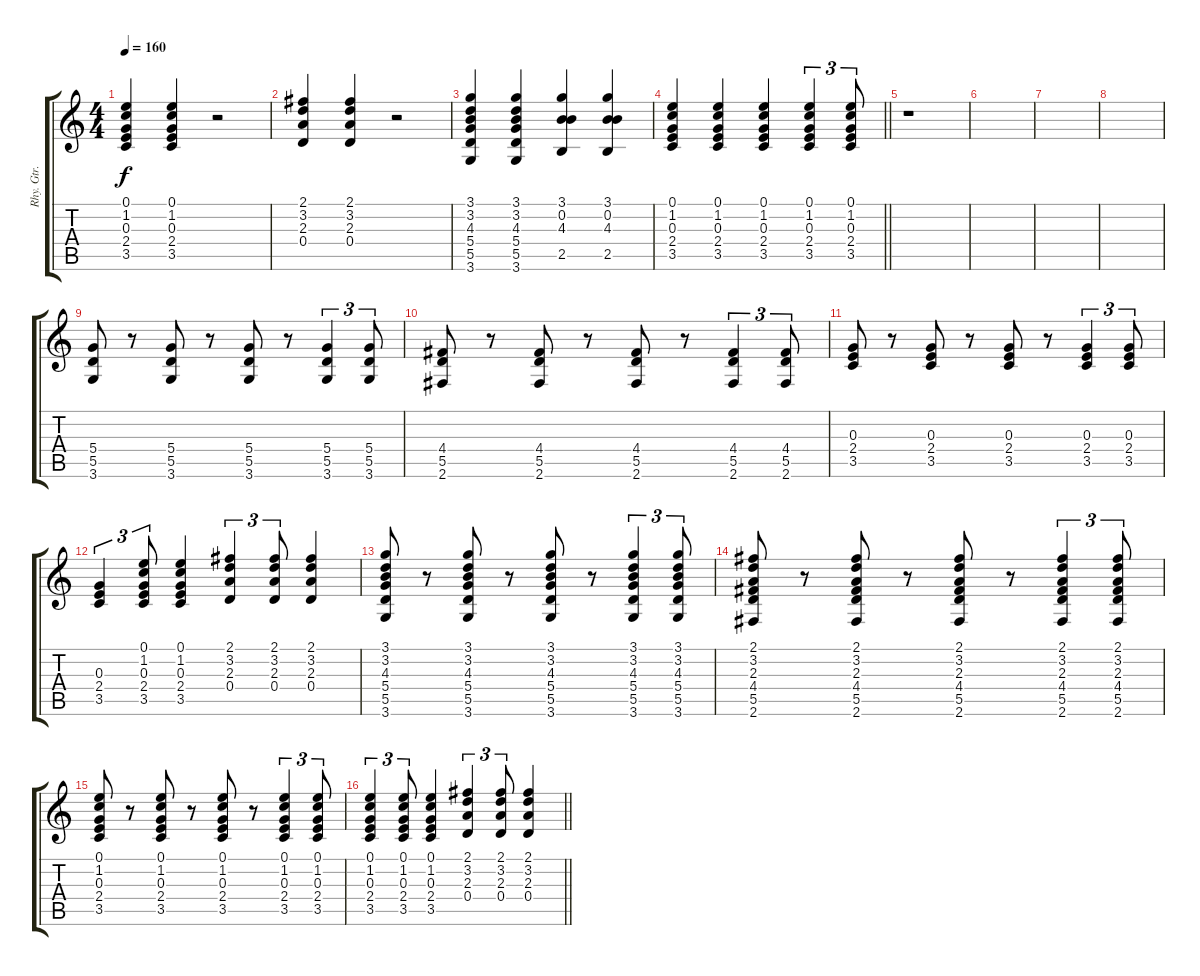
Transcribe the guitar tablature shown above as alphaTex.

\track ("Rhy. Gtr. 1" "Rhy. Gtr. ") {instrument acousticguitarsteel}
\staff {score tabs}
\tuning (E4 B3 G3 D3 A2 E2) {hide}
\ts (4 4)
\tempo 160
\clef g2
\ks c
(0.1 1.2 0.3 2.4 3.5).4{dy f} (0.1 1.2 0.3 2.4 3.5).4 r.2 |
(2.1 3.2 2.3 0.4).4 (2.1 3.2 2.3 0.4).4 r.2 |
(3.1 3.2 4.3 5.4 5.5 3.6).4 (3.1 3.2 4.3 5.4 5.5 3.6).4 (3.1 0.2 4.3 2.5).4 (3.1 0.2 4.3 2.5).4 |
\barLineRight lightlight
(0.1 1.2 0.3 2.4 3.5).4 (0.1 1.2 0.3 2.4 3.5).4 (0.1 1.2 0.3 2.4 3.5).4 (0.1 1.2 0.3 2.4 3.5).4{tu (3 2)} (0.1 1.2 0.3 2.4 3.5).8{tu (3 2)} |
\section ("" "")
r.1 |
|
|
|
(5.4 5.5 3.6).8 r.8 (5.4 5.5 3.6).8 r.8 (5.4 5.5 3.6).8 r.8 (5.4 5.5 3.6).4{tu (3 2)} (5.4 5.5 3.6).8{tu (3 2)} |
(4.4 5.5 2.6).8 r.8 (4.4 5.5 2.6).8 r.8 (4.4 5.5 2.6).8 r.8 (4.4 5.5 2.6).4{tu (3 2)} (4.4 5.5 2.6).8{tu (3 2)} |
(0.3 2.4 3.5).8 r.8 (0.3 2.4 3.5).8 r.8 (0.3 2.4 3.5).8 r.8 (0.3 2.4 3.5).4{tu (3 2)} (0.3 2.4 3.5).8{tu (3 2)} |
(0.3 2.4 3.5).4{tu (3 2)} (0.1 1.2 0.3 2.4 3.5).8{tu (3 2)} (0.1 1.2 0.3 2.4 3.5).4 (2.1 3.2 2.3 0.4).4{tu (3 2)} (2.1 3.2 2.3 0.4).8{tu (3 2)} (2.1 3.2 2.3 0.4).4 |
(3.1 3.2 4.3 5.4 5.5 3.6).8 r.8 (3.1 3.2 4.3 5.4 5.5 3.6).8 r.8 (3.1 3.2 4.3 5.4 5.5 3.6).8 r.8 (3.1 3.2 4.3 5.4 5.5 3.6).4{tu (3 2)} (3.1 3.2 4.3 5.4 5.5 3.6).8{tu (3 2)} |
(2.1 3.2 2.3 4.4 5.5 2.6).8 r.8 (2.1 3.2 2.3 4.4 5.5 2.6).8 r.8 (2.1 3.2 2.3 4.4 5.5 2.6).8 r.8 (2.1 3.2 2.3 4.4 5.5 2.6).4{tu (3 2)} (2.1 3.2 2.3 4.4 5.5 2.6).8{tu (3 2)} |
(0.1 1.2 0.3 2.4 3.5).8 r.8 (0.1 1.2 0.3 2.4 3.5).8 r.8 (0.1 1.2 0.3 2.4 3.5).8 r.8 (0.1 1.2 0.3 2.4 3.5).4{tu (3 2)} (0.1 1.2 0.3 2.4 3.5).8{tu (3 2)} |
\barLineRight lightlight
(0.1 1.2 0.3 2.4 3.5).4{tu (3 2)} (0.1 1.2 0.3 2.4 3.5).8{tu (3 2)} (0.1 1.2 0.3 2.4 3.5).4 (2.1 3.2 2.3 0.4).4{tu (3 2)} (2.1 3.2 2.3 0.4).8{tu (3 2)} (2.1 3.2 2.3 0.4).4
